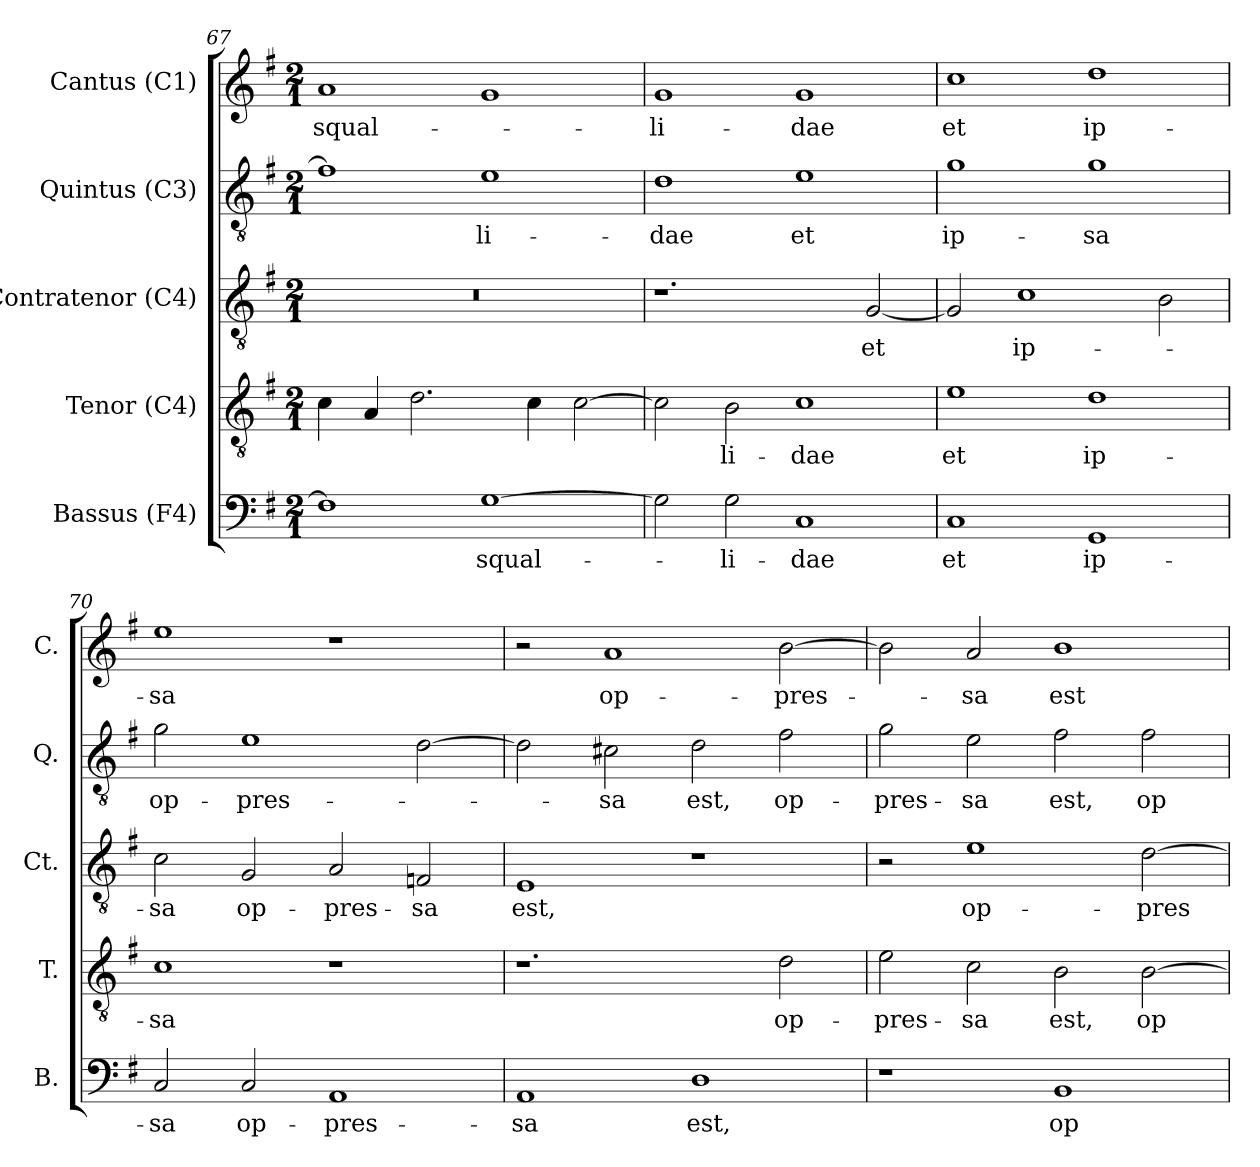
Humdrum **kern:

**kern	**text	**kern	**text	**kern	**text	**kern	**text	**kern	**text
*part5	*part5	*part4	*part4	*part3	*part3	*part2	*part2	*part1	*part1
*staff5	*staff5	*staff4	*staff4	*staff3	*staff3	*staff2	*staff2	*staff1	*staff1
*I"Bassus (F4)	*	*I"Tenor (C4)	*	*I"Contratenor (C4)	*	*I"Quintus (C3)	*	*I"Cantus (C1)	*
*I'B.	*	*I'T.	*	*I'Ct.	*	*I'Q.	*	*I'C.	*
*clefF4	*	*clefGv2	*	*clefGv2	*	*clefGv2	*	*clefG2	*
*	*	*	*	*ITrd7c12	*	*	*	*	*
*k[f#]	*	*k[f#]	*	*k[f#]	*	*k[f#]	*	*k[f#]	*
*G:	*	*G:	*	*G:	*	*G:	*	*G:	*
*M2/1	*	*M2/1	*	*M2/1	*	*M2/1	*	*M2/1	*
=67	=67	=67	=67	=67	=67	=67	=67	=67	=67
!	!	!	!	!LO:N:vis=1	!	!	!	!	!
!	!	!	!	!	!	!	!	!	!LO:LY:b:color=#000000
1Fni]	.	4ci\	.	0r	.	1fi]	.	1ai	squal-
.	.	4Ai/	.	.	.	.	.	.	.
.	.	2.di\	.	.	.	.	.	.	.
!	!LO:LY:b:color=#000000	!	!	!	!	!	!	!	!
!	!	!	!	!	!	!	!LO:LY:b:color=#000000	!	!
[1Gi	squal-	.	.	.	.	1ei	-li-	1gi	.
.	.	4ci\	.	.	.	.	.	.	.
.	.	[2ci\	.	.	.	.	.	.	.
!!LO:LB:g=z
=68	=68	=68	=68	=68	=68	=68	=68	=68	=68
!	!	!	!	!	!	!	!LO:LY:b:color=#000000	!	!
!	!	!	!	!	!	!	!	!	!LO:LY:b:color=#000000
2Gi\]	.	2ci\]	.	1.r	.	1di	-dae	1gi	-li-
!	!LO:LY:b:color=#000000	!	!	!	!	!	!	!	!
!	!	!	!LO:LY:b:color=#000000	!	!	!	!	!	!
2Gi\	-li-	2Bi\	-li-	.	.	.	.	.	.
!	!LO:LY:b:color=#000000	!	!	!	!	!	!	!	!
!	!	!	!LO:LY:b:color=#000000	!	!	!	!	!	!
!	!	!	!	!	!	!	!LO:LY:b:color=#000000	!	!
!	!	!	!	!	!	!	!	!	!LO:LY:b:color=#000000
1Ci	-dae	1ci	-dae	.	.	1ei	et	1gi	-dae
!	!	!	!	!	!LO:LY:b:color=#000000	!	!	!	!
.	.	.	.	[2GGi/	et	.	.	.	.
=69	=69	=69	=69	=69	=69	=69	=69	=69	=69
!	!LO:LY:b:color=#000000	!	!	!	!	!	!	!	!
!	!	!	!LO:LY:b:color=#000000	!	!	!	!	!	!
!	!	!	!	!	!	!	!LO:LY:b:color=#000000	!	!
!	!	!	!	!	!	!	!	!	!LO:LY:b:color=#000000
1Ci	et	1ei	et	2GGi/]	.	1gi	ip-	1cci	et
!	!	!	!	!	!LO:LY:b:color=#000000	!	!	!	!
.	.	.	.	1Ci	ip-	.	.	.	.
!	!LO:LY:b:color=#000000	!	!	!	!	!	!	!	!
!	!	!	!LO:LY:b:color=#000000	!	!	!	!	!	!
!	!	!	!	!	!	!	!LO:LY:b:color=#000000	!	!
!	!	!	!	!	!	!	!	!	!LO:LY:b:color=#000000
1GGi	ip-	1di	ip-	.	.	1gi	-sa	1ddi	ip-
.	.	.	.	2BBi\	.	.	.	.	.
=70	=70	=70	=70	=70	=70	=70	=70	=70	=70
!	!LO:LY:b:color=#000000	!	!	!	!	!	!	!	!
!	!	!	!LO:LY:b:color=#000000	!	!	!	!	!	!
!	!	!	!	!	!LO:LY:b:color=#000000	!	!	!	!
!	!	!	!	!	!	!	!LO:LY:b:color=#000000	!	!
!	!	!	!	!	!	!	!	!	!LO:LY:b:color=#000000
2Ci/	-sa	1ci	-sa	2Ci\	-sa	2gi\	op-	1eei	-sa
!	!LO:LY:b:color=#000000	!	!	!	!	!	!	!	!
!	!	!	!	!	!LO:LY:b:color=#000000	!	!	!	!
!	!	!	!	!	!	!	!LO:LY:b:color=#000000	!	!
2Ci/	op-	.	.	2GGi/	op-	1ei	-pres-	.	.
!	!LO:LY:b:color=#000000	!	!	!	!	!	!	!	!
!	!	!	!	!	!LO:LY:b:color=#000000	!	!	!	!
1AAi	-pres-	1r	.	2AAi/	-pres-	.	.	1r	.
!	!	!	!	!	!LO:LY:b:color=#000000	!	!	!	!
.	.	.	.	2FFni/	-sa	[2di\	.	.	.
=71	=71	=71	=71	=71	=71	=71	=71	=71	=71
!	!LO:LY:b:color=#000000	!	!	!	!	!	!	!	!
!	!	!	!	!	!LO:LY:b:color=#000000	!	!	!	!
1AAi	-sa	1.r	.	1EEi	est,	2di\]	.	2r	.
!	!	!	!	!	!	!	!LO:LY:b:color=#000000	!	!
!	!	!	!	!	!	!	!	!	!LO:LY:b:color=#000000
.	.	.	.	.	.	2c#Xi\	-sa	1ai	op-
!	!LO:LY:b:color=#000000	!	!	!	!	!	!	!	!
!	!	!	!	!	!	!	!LO:LY:b:color=#000000	!	!
1Di	est,	.	.	1r	.	2di\	est,	.	.
!	!	!	!LO:LY:b:color=#000000	!	!	!	!	!	!
!	!	!	!	!	!	!	!LO:LY:b:color=#000000	!	!
!	!	!	!	!	!	!	!	!	!LO:LY:b:color=#000000
.	.	2di\	op-	.	.	2f#i\	op-	[2bi\	-pres-
=72	=72	=72	=72	=72	=72	=72	=72	=72	=72
!	!	!	!LO:LY:b:color=#000000	!	!	!	!	!	!
!	!	!	!	!	!	!	!LO:LY:b:color=#000000	!	!
1r	.	2ei\	-pres-	2r	.	2gi\	-pres-	2bi\]	.
!	!	!	!LO:LY:b:color=#000000	!	!	!	!	!	!
!	!	!	!	!	!LO:LY:b:color=#000000	!	!	!	!
!	!	!	!	!	!	!	!LO:LY:b:color=#000000	!	!
!	!	!	!	!	!	!	!	!	!LO:LY:b:color=#000000
.	.	2ci\	-sa	1Ei	op-	2ei\	-sa	2ai/	-sa
!	!LO:LY:b:color=#000000	!	!	!	!	!	!	!	!
!	!	!	!LO:LY:b:color=#000000	!	!	!	!	!	!
!	!	!	!	!	!	!	!LO:LY:b:color=#000000	!	!
!	!	!	!	!	!	!	!	!	!LO:LY:b:color=#000000
1BBi	op-	2Bi\	est,	.	.	2f#i\	est,	1bi	est
!	!	!	!LO:LY:b:color=#000000	!	!	!	!	!	!
!	!	!	!	!	!LO:LY:b:color=#000000	!	!	!	!
!	!	!	!	!	!	!	!LO:LY:b:color=#000000	!	!
.	.	[2Bi\	op-	[2Di\	-pres-	2f#i\	op-	.	.
=	=	=	=	=	=	=	=	=	=
*-	*-	*-	*-	*-	*-	*-	*-	*-	*-
